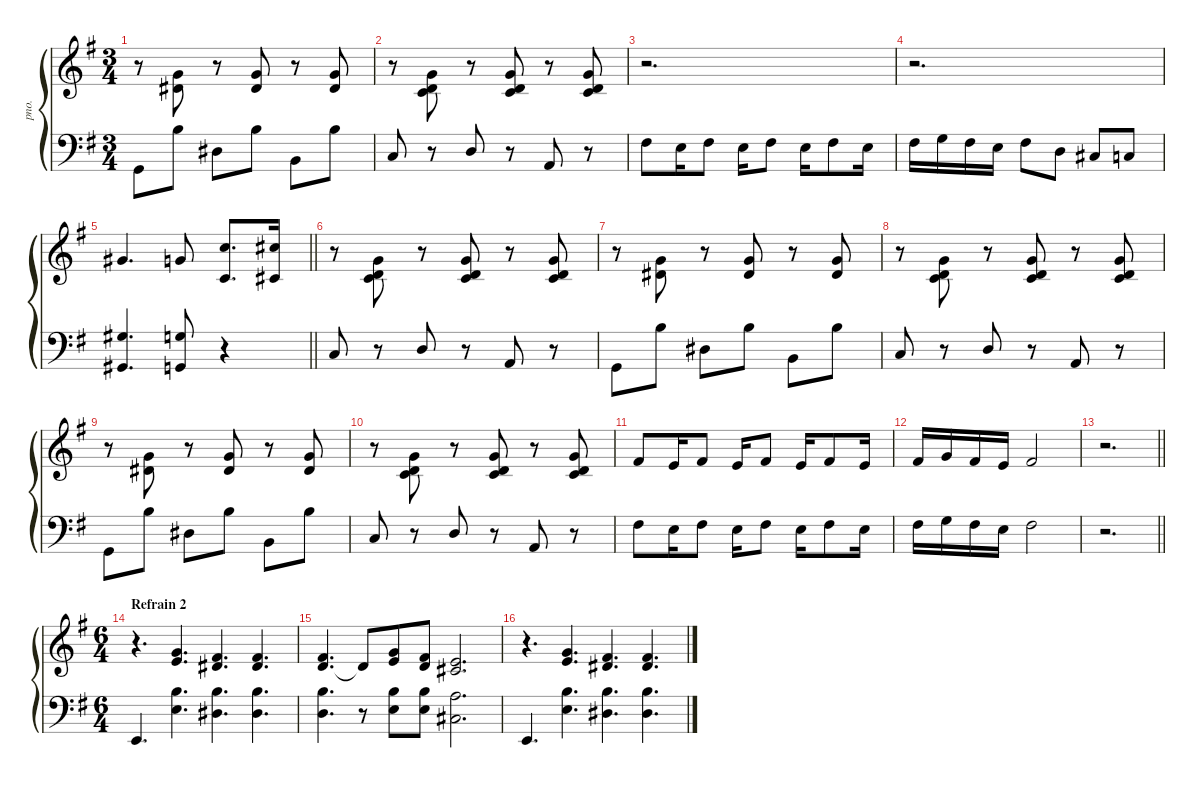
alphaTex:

\defaultSystemsLayout 4
\hideDynamics
\bracketExtendMode groupsimilarinstruments
\otherSystemsTrackNameOrientation horizontal
\track ("Piano" "pno.") {defaultSystemsLayout 4 instrument electricgrandpiano}
\staff {score}
\tuning (E4 B3 G3 D3 A2 E2)
\ts (3 4)
\tempo (120 hide)
\clef g2
\ks eminor
r.8{dy f beam Down} (8.2{acc forcenatural} 8.3{acc #}).8{beam Up} r.8{beam Up} (8.2{acc forcenatural} 8.3{acc #}).8{beam Up} r.8{beam Up} (8.2{acc forcenatural} 8.3{acc #}).8{beam Up} |
r.8{beam Down} (3.1{acc forcenatural} 3.2{acc forcenatural} 5.3{acc forcenatural}).8{beam Up} r.8{beam Up} (3.1{acc forcenatural} 3.2{acc forcenatural} 5.3{acc forcenatural}).8{beam Up} r.8{beam Up} (3.1{acc forcenatural} 3.2{acc forcenatural} 5.3{acc forcenatural}).8{beam Up} |
r.2{d beam Down} |
r.2{d beam Down} |
\barLineRight lightlight
4.1{acc #}.4{d beam Up} 3.1{acc forcenatural}.8{beam Up} (8.1{acc forcenatural} 5.3{acc forcenatural}).8{d beam Up} (9.1{acc #} 6.3{acc #}).16{beam Up} |
r.8{beam Down} (3.1{acc forcenatural} 3.2{acc forcenatural} 5.3{acc forcenatural}).8{beam Up} r.8{beam Up} (3.1{acc forcenatural} 3.2{acc forcenatural} 5.3{acc forcenatural}).8{beam Up} r.8{beam Up} (3.1{acc forcenatural} 3.2{acc forcenatural} 5.3{acc forcenatural}).8{beam Up} |
r.8{beam Down} (8.2{acc forcenatural} 8.3{acc #}).8{beam Up} r.8{beam Up} (8.2{acc forcenatural} 8.3{acc #}).8{beam Up} r.8{beam Up} (8.2{acc forcenatural} 8.3{acc #}).8{beam Up} |
r.8{beam Down} (3.1{acc forcenatural} 3.2{acc forcenatural} 5.3{acc forcenatural}).8{beam Up} r.8{beam Up} (3.1{acc forcenatural} 3.2{acc forcenatural} 5.3{acc forcenatural}).8{beam Up} r.8{beam Up} (3.1{acc forcenatural} 3.2{acc forcenatural} 5.3{acc forcenatural}).8{beam Up} |
r.8{beam Down} (8.2{acc forcenatural} 8.3{acc #}).8{beam Up} r.8{beam Up} (8.2{acc forcenatural} 8.3{acc #}).8{beam Up} r.8{beam Up} (8.2{acc forcenatural} 8.3{acc #}).8{beam Up} |
r.8{beam Down} (3.1{acc forcenatural} 3.2{acc forcenatural} 5.3{acc forcenatural}).8{beam Up} r.8{beam Up} (3.1{acc forcenatural} 3.2{acc forcenatural} 5.3{acc forcenatural}).8{beam Up} r.8{beam Up} (3.1{acc forcenatural} 3.2{acc forcenatural} 5.3{acc forcenatural}).8{beam Up} |
7.2{acc #}.8{beam Up} 5.2{acc forcenatural}.16{beam Up} 7.2{acc #}.8{beam Up} 5.2{acc forcenatural}.16{beam Up} 7.2{acc #}.8{beam Up} 5.2{acc forcenatural}.16{beam Up} 7.2{acc #}.8{beam Up} 5.2{acc forcenatural}.16{beam Up} |
7.2{acc #}.16{beam Up} 8.2{acc forcenatural}.16{beam Up} 7.2{acc #}.16{beam Up} 5.2{acc forcenatural}.16{beam Up} 2.1{acc #}.2{beam Up} |
\barLineRight lightlight
r.2{d beam Down} |
\ts (6 4)
\beaming (8 3 3 3 3)
\section ("" "Refrain 2")
r.4{d beam Down} (8.2{acc forcenatural} 9.3{acc forcenatural}).4{d beam Up} (7.2{acc #} 8.3{acc #}).4{d beam Up} (7.2{acc #} 8.3{acc #}).4{d beam Up} |
(7.2{acc #} 7.3{acc forcenatural}).4{d beam Up} 7.3{t acc forcenatural}.8{beam Up} (8.2{acc forcenatural} 9.3{acc forcenatural}).8{beam Up} (11.3{acc #} 12.4{acc forcenatural}).8{beam Up} (5.2{acc forcenatural} 6.3{acc #}).2{d beam Up} |
r.4{d beam Down} (8.2{acc forcenatural} 9.3{acc forcenatural}).4{d beam Up} (7.2{acc #} 8.3{acc #}).4{d beam Up} (7.2{acc #} 8.3{acc #}).4{d beam Up}
\staff {score}
\tuning (G2 D2 A1 E1 B0)
\clef f4
\ottava regular
\simile none
\ks eminor
15.4{acc forcenatural}.8{dy f beam Down} 16.1{acc forcenatural}.8{beam Down} 13.2{acc #}.8{beam Down} 16.1{acc forcenatural}.8{beam Down} 14.3{acc forcenatural}.8{beam Down} 16.1{acc forcenatural}.8{beam Down} |
15.3{acc forcenatural}.8{beam Up} r.8{beam Up} 7.1{acc forcenatural}.8{beam Up} r.8{beam Up} 2.1{acc forcenatural}.8{beam Up} r.8{beam Up} |
11.1{acc #}.8{beam Down} 9.1{acc forcenatural}.16{beam Down} 11.1{acc #}.8{beam Down} 9.1{acc forcenatural}.16{beam Down} 11.1{acc #}.8{beam Down} 9.1{acc forcenatural}.16{beam Down} 11.1{acc #}.8{beam Down} 9.1{acc forcenatural}.16{beam Down} |
11.1{acc #}.16{beam Down} 12.1{acc forcenatural}.16{beam Down} 11.1{acc #}.16{beam Down} 9.1{acc forcenatural}.16{beam Down} 11.1{acc #}.8{beam Down} 7.1{acc forcenatural}.8{beam Down} 6.1{acc #}.8{beam Up} 5.1{acc forcenatural}.8{beam Up} |
\barLineRight lightlight
(13.1{acc #} 11.3{acc #}).4{d beam Up} (12.1{acc forcenatural} 10.3{acc forcenatural}).8{beam Up} r.4{beam Up} |
5.1{acc forcenatural}.8{beam Up} r.8{beam Up} 7.1{acc forcenatural}.8{beam Up} r.8{beam Up} 2.1{acc forcenatural}.8{beam Up} r.8{beam Up} |
15.4{acc forcenatural}.8{beam Down} 16.1{acc forcenatural}.8{beam Down} 13.2{acc #}.8{beam Down} 16.1{acc forcenatural}.8{beam Down} 14.3{acc forcenatural}.8{beam Down} 16.1{acc forcenatural}.8{beam Down} |
15.3{acc forcenatural}.8{beam Up} r.8{beam Up} 7.1{acc forcenatural}.8{beam Up} r.8{beam Up} 2.1{acc forcenatural}.8{beam Up} r.8{beam Up} |
15.4{acc forcenatural}.8{beam Down} 16.1{acc forcenatural}.8{beam Down} 13.2{acc #}.8{beam Down} 16.1{acc forcenatural}.8{beam Down} 14.3{acc forcenatural}.8{beam Down} 16.1{acc forcenatural}.8{beam Down} |
15.3{acc forcenatural}.8{beam Up} r.8{beam Up} 7.1{acc forcenatural}.8{beam Up} r.8{beam Up} 2.1{acc forcenatural}.8{beam Up} r.8{beam Up} |
11.1{acc #}.8{beam Down} 9.1{acc forcenatural}.16{beam Down} 11.1{acc #}.8{beam Down} 9.1{acc forcenatural}.16{beam Down} 11.1{acc #}.8{beam Down} 9.1{acc forcenatural}.16{beam Down} 11.1{acc #}.8{beam Down} 9.1{acc forcenatural}.16{beam Down} |
11.1{acc #}.16{beam Down} 12.1{acc forcenatural}.16{beam Down} 11.1{acc #}.16{beam Down} 9.1{acc forcenatural}.16{beam Down} 11.1{acc #}.2{beam Down} |
\barLineRight lightlight
r.2{d beam Down} |
2.2{acc forcenatural}.4{d beam Up} (16.1{acc forcenatural} 14.2{acc forcenatural}).4{d beam Down} (16.1{acc forcenatural} 13.2{acc #}).4{d beam Down} (16.1{acc forcenatural} 13.2{acc #}).4{d beam Down} |
(16.1{acc forcenatural} 17.3{acc forcenatural}).4{d beam Down} r.8{beam Down} (16.1{acc forcenatural} 14.2{acc forcenatural}).8{beam Down} (16.1{acc forcenatural} 14.2{acc forcenatural}).8{beam Down} (14.1{acc forcenatural} 11.2{acc #}).2{d beam Down} |
12.4{acc forcenatural}.4{d beam Up} (16.1{acc forcenatural} 14.2{acc forcenatural}).4{d beam Down} (16.1{acc forcenatural} 13.2{acc #}).4{d beam Down} (16.1{acc forcenatural} 13.2{acc #}).4{d beam Down}
